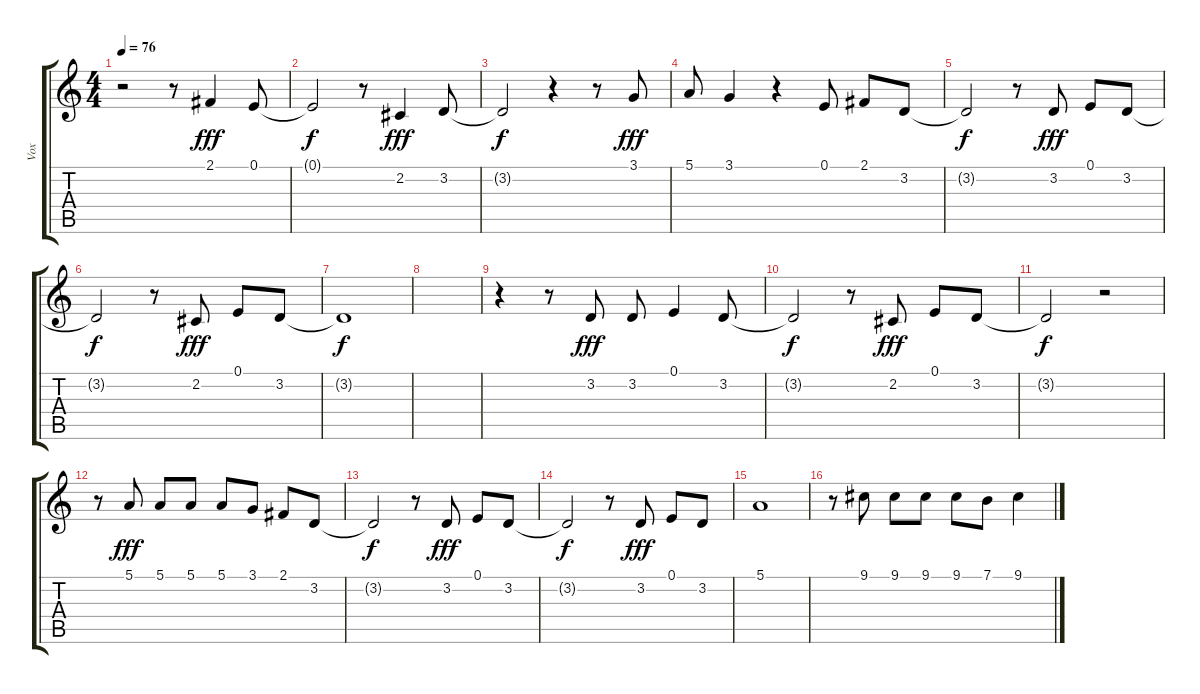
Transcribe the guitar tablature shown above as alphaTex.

\track ("Vox" "Vox") {instrument acousticgrandpiano}
\staff {score tabs}
\tuning (E4 B3 G3 D3 A2 E2) {hide}
\ts (4 4)
\tempo 76
\clef g2
\ks c
r.2{dy fff} r.8 2.1.4 0.1.8 |
0.1{t}.2{dy f} r.8 2.2.4{dy fff} 3.2.8 |
3.2{t}.2{dy f} r.4 r.8 3.1.8{dy fff} |
5.1.8 3.1.4 r.4 0.1.8 2.1.8 3.2.8 |
3.2{t}.2{dy f} r.8 3.2.8{dy fff} 0.1.8 3.2.8 |
3.2{t}.2{dy f} r.8 2.2.8{dy fff} 0.1.8 3.2.8 |
3.2{t}.1{dy f} |
|
r.4 r.8 3.2.8{dy fff} 3.2.8 0.1.4 3.2.8 |
3.2{t}.2{dy f} r.8 2.2.8{dy fff} 0.1.8 3.2.8 |
3.2{t}.2{dy f} r.2 |
r.8 5.1.8{dy fff} 5.1.8 5.1.8 5.1.8 3.1.8 2.1.8 3.2.8 |
3.2{t}.2{dy f} r.8 3.2.8{dy fff} 0.1.8 3.2.8 |
3.2{t}.2{dy f} r.8 3.2.8{dy fff} 0.1.8 3.2.8 |
5.1.1 |
r.8 9.1.8 9.1.8 9.1.8 9.1.8 7.1.8 9.1.4
